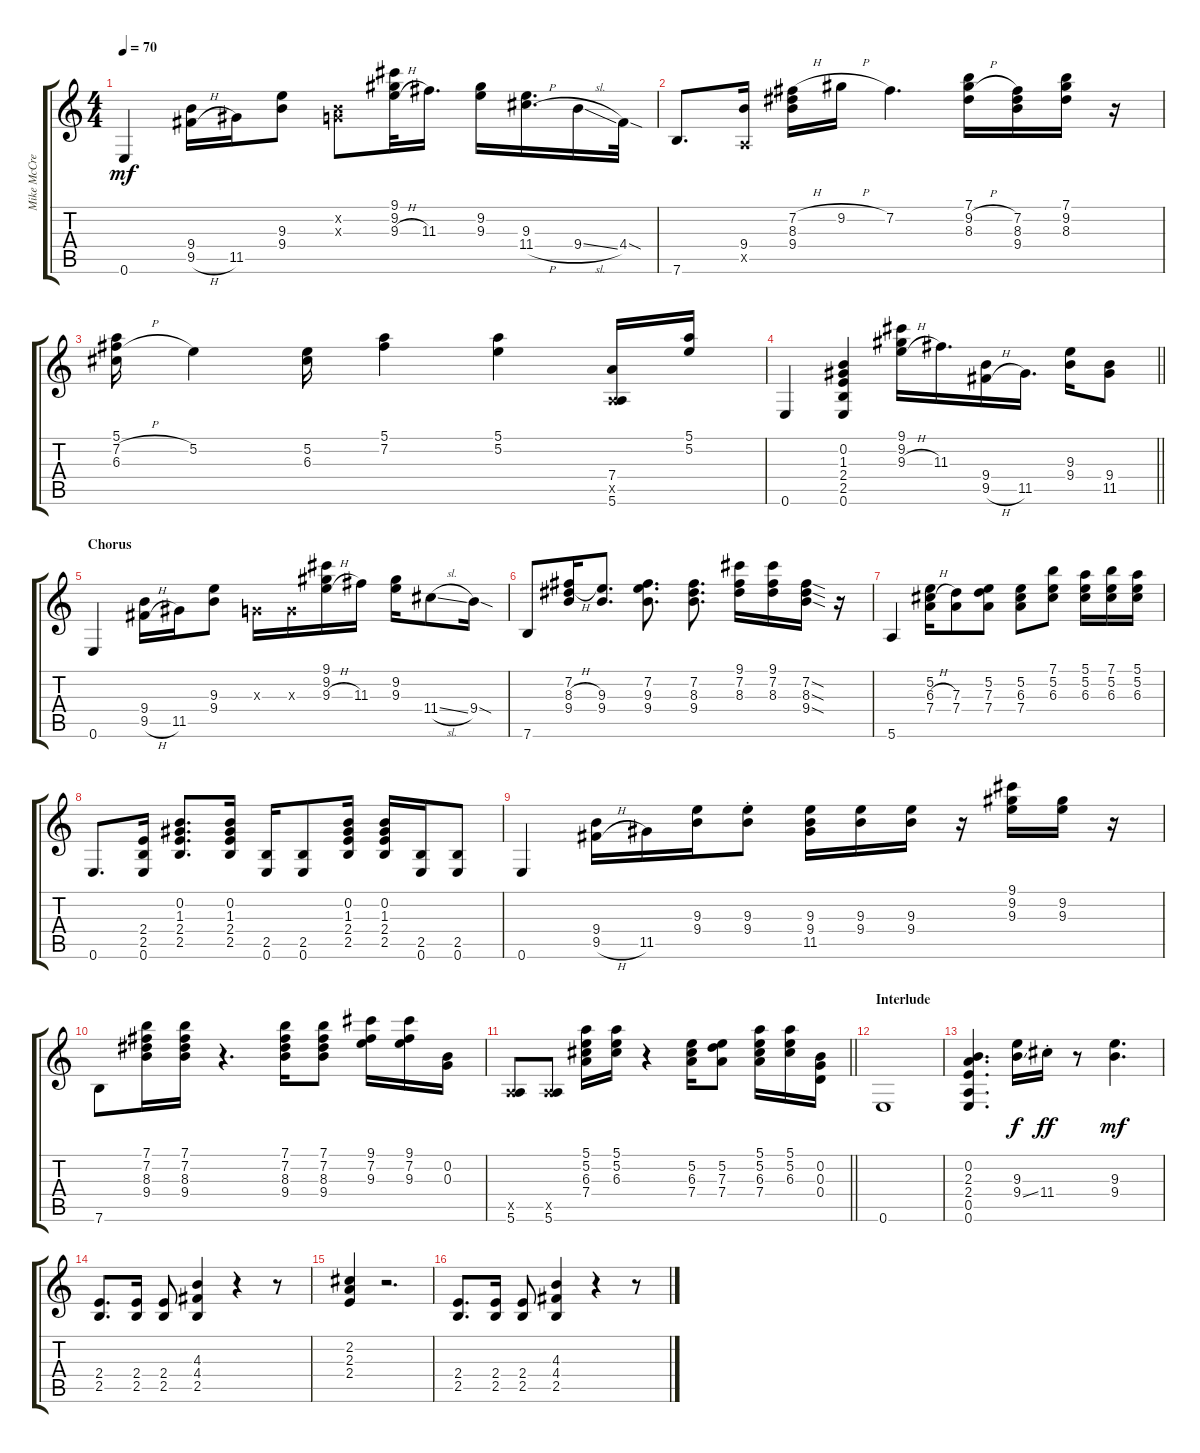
\track ("Mike McCready" "Mike McCre") {instrument electricguitarclean}
\staff {score tabs}
\tuning (E4 B3 G3 D3 A2 E2) {hide}
\ts (4 4)
\tempo 70
\clef g2
\ks c
0.6.4{dy mf} (9.4 9.5{h}).16 11.5.16 (9.3 9.4).8 (0.2{x} 0.3{x}).8 (9.1 9.2 9.3{h}).32 11.3.16{d} (9.2 9.3).16 (9.3 11.4{h}).16{d} 9.4{sl}.16 4.4{sod}.32 |
7.6.8{d} (9.4 0.5{x}).16 (7.2{h} 8.3 9.4).16 9.2{h}.16 7.2.4{d} (7.1 9.2{h} 8.3).16 (7.2 8.3 9.4).16 (7.1 9.2 8.3).16 r.16 |
(5.1 7.2{h} 6.3).16 5.2.4 (5.2 6.3).16 (5.1 7.2).4 (5.1 5.2).4 (7.4 0.5{x} 5.6).16 (5.1 5.2).16 |
\barLineRight lightlight
0.6.4 (0.2 1.3 2.4 2.5 0.6).4 (9.1 9.2 9.3{h}).16 11.3.16{d} (9.4 9.5{h}).16 11.5.16{d} (9.3 9.4).16 (9.4 11.5).8 |
\section ("" "Chorus")
0.6.4 (9.4 9.5{h}).16 11.5.16 (9.3 9.4).8 0.3{x}.16 0.3{x}.16 (9.1 9.2 9.3{h}).16 11.3.16 (9.2 9.3).16 11.4{sl}.8 9.4{sod}.16 |
7.6.8 (7.2 8.3{h} 9.4).16 (9.3 9.4).8{d} (7.2 9.3 9.4).8{d} (7.2 8.3 9.4).8{d} (9.1 7.2 8.3).16 (9.1 7.2 8.3).16 (7.2{sod} 8.3{sod} 9.4{sod}).16 r.16 |
5.6.4 (5.2 6.3{h} 7.4).16 (7.3 7.4).8 (5.2 7.3 7.4).8 (5.2 6.3 7.4).8 (7.1 5.2 6.3).8 (5.1 5.2 6.3).16 (7.1 5.2 6.3).16 (5.1 5.2 6.3).16 |
0.6.8{d} (2.4 2.5 0.6).16 (0.2 1.3 2.4 2.5).8{d} (0.2 1.3 2.4 2.5).16 (2.5 0.6).16 (2.5 0.6).8 (0.2 1.3 2.4 2.5).16 (0.2 1.3 2.4 2.5).16 (2.5 0.6).16 (2.5 0.6).8 |
0.6.4 (9.4 9.5{h}).16 11.5.16 (9.3 9.4).16 (9.3{st} 9.4{st}).8 (9.3 9.4 11.5).16 (9.3 9.4).16 (9.3 9.4).16 r.16 (9.1 9.2 9.3).16 (9.2 9.3).16 r.16 |
7.6.8 (7.1 7.2 8.3 9.4).16 (7.1 7.2 8.3 9.4).16 r.4{d} (7.1 7.2 8.3 9.4).16 (7.1 7.2 8.3 9.4).8 (9.1 7.2 9.3).16 (9.1 7.2 9.3).16 (0.2 0.3).16 |
\barLineRight lightlight
(0.5{x} 5.6).8 (0.5{x} 5.6).8 (5.1 5.2 6.3 7.4).16 (5.1 5.2 6.3).16 r.4 (5.2 6.3 7.4).16 (5.2 7.3 7.4).8 (5.1 5.2 6.3 7.4).16 (5.1 5.2 6.3).16 (0.2 0.3 0.4).16 |
\section ("" "Interlude")
0.6.1 |
(0.2 2.3 2.4 0.5 0.6).4{d} (9.3 9.4{ss}).16{dy f} 11.4{st}.16{dy ff} r.8 (9.3 9.4).4{d dy mf} |
(2.4 2.5).8{d} (2.4 2.5).16 (2.4 2.5).8 (4.3 4.4 2.5).4 r.4 r.8 |
(2.2 2.3 2.4).4 r.2{d} |
(2.4 2.5).8{d} (2.4 2.5).16 (2.4 2.5).8 (4.3 4.4 2.5).4 r.4 r.8
